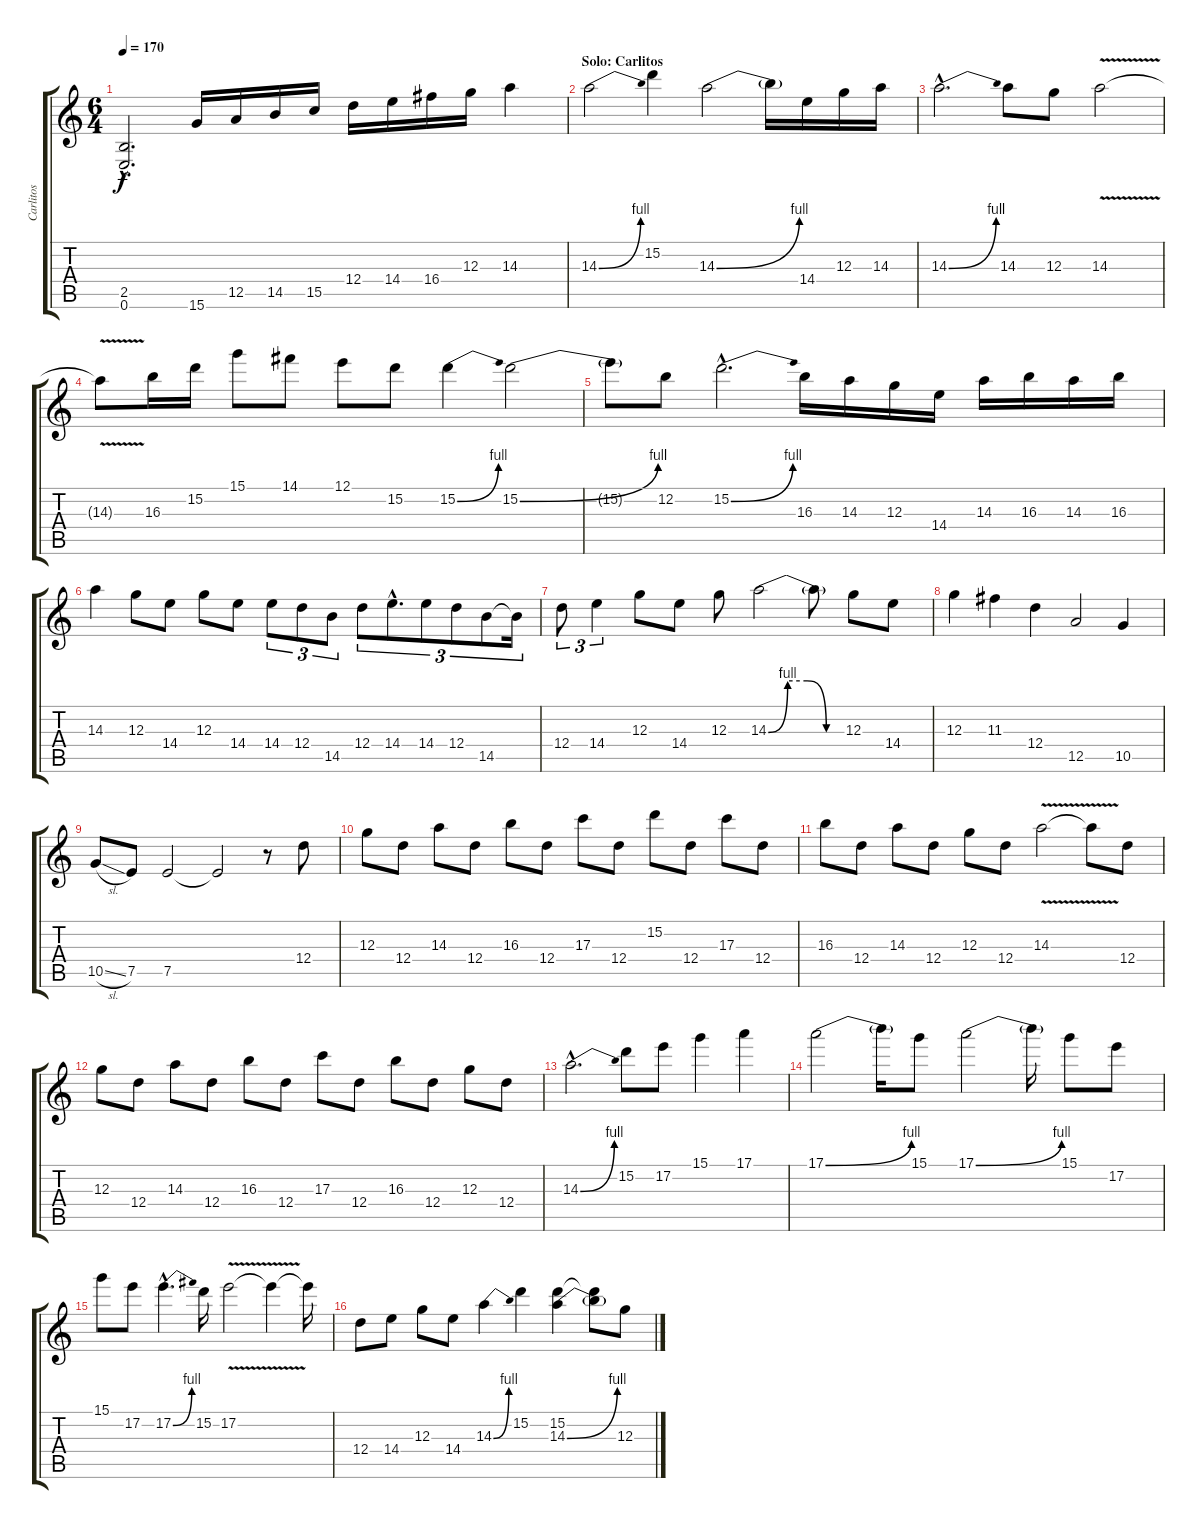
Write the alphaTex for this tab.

\track ("Carlitos" "Carlitos") {instrument distortionguitar}
\staff {score tabs}
\tuning (E4 B3 G3 D3 A2 E2) {hide}
\ts (6 4)
\tempo 170
\clef g2
\ks c
(2.5{hac} 0.6{hac}).2{d dy f} 15.6.16{volume 16} 12.5.16 14.5.16 15.5.16 12.4.16 14.4.16 16.4.16 12.3.16 14.3.4 |
\section ("" "Solo: Carlitos")
14.3{be (bend 0 0 60 4)}.2 15.2.4 14.3{be (bend 0 0 60 4)}.2 14.3{t}.16 14.4.16 12.3.16 14.3.16 |
14.3{be (bend 0 0 60 4) hac}.2{d} 14.3.8 12.3.8 14.3{v}.2 |
14.3{t}.8 16.3.16 15.2.16 15.1.8 14.1.8 12.1.8 15.2.8 15.2{be (bend 0 0 60 4)}.4 15.2{be (bend 0 0 60 4)}.2 |
15.2{t}.8 12.2.8 15.2{be (bend 0 0 60 4) hac}.2{d} 16.3.16 14.3.16 12.3.16 14.4.16 14.3.16 16.3.16 14.3.16 16.3.16 |
14.3.4 12.3.8 14.4.8 12.3.8 14.4.8 14.4.8{tu (3 2)} 12.4.8{tu (3 2)} 14.5.8{tu (3 2)} 12.4.8{tu (3 2)} 14.4{hac}.8{d tu (3 2)} 14.4.8{tu (3 2)} 12.4.8{tu (3 2)} 14.5.8{tu (3 2)} 14.5{t}.16{tu (3 2)} |
12.4.8{tu (3 2)} 14.4.4{tu (3 2)} 12.3.8 14.4.8 12.3.8 14.3{be (custom 0 0 15 4 30 4 45 0 60 0)}.2 14.3{t}.8 12.3.8 14.4.8 |
12.3.4 11.3.4 12.4.4 12.5.2 10.5.4 |
10.5{sl}.8 7.5.8 7.5.2 7.5{t}.2 r.8 12.4.8 |
12.3.8 12.4.8 14.3.8 12.4.8 16.3.8 12.4.8 17.3.8 12.4.8 15.2.8 12.4.8 17.3.8 12.4.8 |
16.3.8 12.4.8 14.3.8 12.4.8 12.3.8 12.4.8 14.3{v}.2 14.3{t}.8 12.4.8 |
12.3.8 12.4.8 14.3.8 12.4.8 16.3.8 12.4.8 17.3.8 12.4.8 16.3.8 12.4.8 12.3.8 12.4.8 |
14.3{be (bend 0 0 60 4) hac}.2{d} 15.2.8 17.2.8 15.1.4 17.1.4 |
17.1{be (bend 0 0 60 4)}.2 17.1{t}.16 15.1.8 17.1{be (bend 0 0 60 4)}.2 17.1{t}.16 15.1.8 17.2.8 |
15.1.8 17.2.8 17.2{be (bend 0 0 60 4) hac}.4{d} 15.2.16 17.2{v}.2 17.2{t}.4 17.2{t}.16 |
12.4.8 14.4.8 12.3.8 14.4.8 14.3{be (bend 0 0 60 4)}.4 15.2.4 (15.2 14.3{be (bend 0 0 60 4)}).4 (15.2{t} 14.3{t}).8 12.3.8
